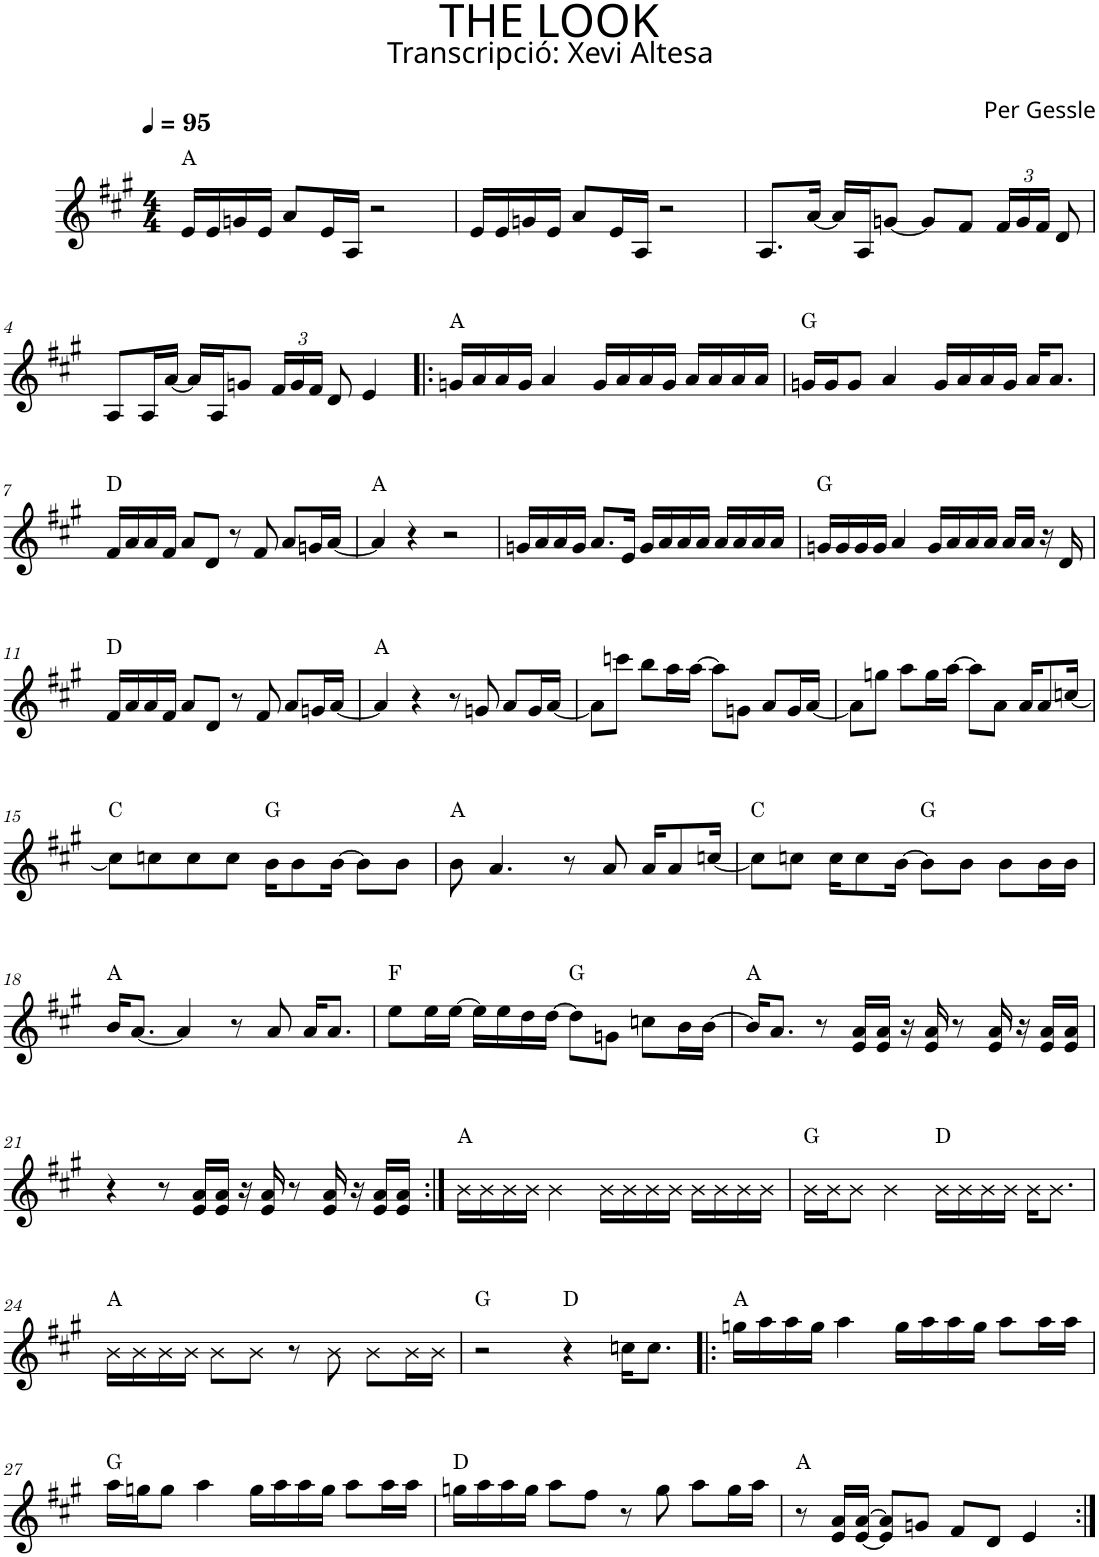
**kern	**harte
*part1	*part1
*staff1	*
*I"P1	*
*clefG2	*
*k[f#c#g#]	*
*A:	*
*M4/4	*
*MM95	*
=1	=1
16e/LL	A:maj
16e/	.
16gn/	.
16e/JJ	.
8a/L	.
16e/L	.
16A/JJ	.
2r	.
=2	=2
16e/LL	.
16e/	.
16gn/	.
16e/JJ	.
8a/L	.
16e/L	.
16A/JJ	.
2r	.
=3	=3
8.A/L	.
[<16a/Jk	.
16a/LL]	.
16A/J	.
[<8gn/J	.
8g/L]	.
8f#/J	.
*Xbrackettup	*
24f#/LL	.
24g/	.
24f#/JJ	.
8d/	.
!!LO:LB:g=z
=4	=4
8A/L	.
16A/L	.
[<16a/JJ	.
16a/LL]	.
16A/J	.
8gn/J	.
24f#/LL	.
24g/	.
24f#/JJ	.
8d/	.
4e/	.
=5!|:	=5!|:
16gn/LL	A:maj
16a/	.
16a/	.
16g/JJ	.
4a/	.
16g/LL	.
16a/	.
16a/	.
16g/JJ	.
16a/LL	.
16a/	.
16a/	.
16a/JJ	.
=6	=6
16gn/LL	G:maj
16g/J	.
8g/J	.
4a/	.
16g/LL	.
16a/	.
16a/	.
16g/JJ	.
16a/KL	.
8.a/J	.
!!LO:LB:g=z
=7	=7
16f#/LL	D:maj
16a/	.
16a/	.
16f#/JJ	.
8a/L	.
8d/J	.
8r	.
8f#/	.
8a/L	.
16gn/L	.
[<16a/JJ	.
=8	=8
4a/]	A:maj
4r	.
2r	.
=9	=9
16gn/LL	.
16a/	.
16a/	.
16g/JJ	.
8.a/L	.
16e/Jk	.
16g/LL	.
16a/	.
16a/	.
16a/JJ	.
16a/LL	.
16a/	.
16a/	.
16a/JJ	.
=10	=10
16gn/LL	G:maj
16g/	.
16g/	.
16g/JJ	.
4a/	.
16g/LL	.
16a/	.
16a/	.
16a/JJ	.
16a/LL	.
16a/JJ	.
16r	.
16d/	.
!!LO:LB:g=z
=11	=11
16f#/LL	D:maj
16a/	.
16a/	.
16f#/JJ	.
8a/L	.
8d/J	.
8r	.
8f#/	.
8a/L	.
16gn/L	.
[<16a/JJ	.
=12	=12
4a/]	A:maj
4r	.
8r	.
8gn/	.
8a/L	.
16g/L	.
[<16a/JJ	.
=13	=13
8a\L]	.
8cccn\J	.
8bb\L	.
16aa\L	.
[>16aa\JJ	.
8aa\L]	.
8gn\J	.
8a/L	.
16g/L	.
[<16a/JJ	.
=14	=14
8a\L]	.
8ggn\J	.
8aa\L	.
16gg\L	.
[>16aa\JJ	.
8aa\L]	.
8a\J	.
16a/KL	.
8a/	.
[<16ccn/Jk	.
!!LO:LB:g=z
=15	=15
8cc\L]	C:maj
8ccn\	.
8cc\	.
8cc\J	.
16b\KL	G:maj
8b\	.
[>16b\Jk	.
8b\L]	.
8b\J	.
=16	=16
8b\	A:maj
4.a/	.
8r	.
8a/	.
16a/KL	.
8a/	.
[<16ccn/Jk	.
=17	=17
8cc\L]	C:maj
8ccn\J	.
16cc\KL	.
8cc\	.
[>16b\Jk	.
8b\L]	G:maj
8b\J	.
8b\L	.
16b\L	.
16b\JJ	.
!!LO:LB:g=z
=18	=18
16b/KL	A:maj
[<8.a/J	.
4a/]	.
8r	.
8a/	.
16a/KL	.
8.a/J	.
=19	=19
8ee\L	F:maj
16ee\L	.
[>16ee\JJ	.
16ee\LL]	.
16ee\	.
16dd\	.
[>16dd\JJ	.
8dd\L]	G:maj
8gn\J	.
8ccn\L	.
16b\L	.
[>16b\JJ	.
=20	=20
16b/KL]	A:maj
8.a/J	.
8r	.
16e/ 16a/LL	.
16e/ 16a/JJ	.
16r	.
16e/ 16a/	.
8r	.
16e/ 16a/	.
16r	.
16e/ 16a/LL	.
16e/ 16a/JJ	.
!!LO:LB:g=z
=21	=21
4r	.
8r	.
16e/ 16a/LL	.
16e/ 16a/JJ	.
16r	.
16e/ 16a/	.
8r	.
16e/ 16a/	.
16r	.
16e/ 16a/LL	.
16e/ 16a/JJ	.
=22:|!	=22:|!
16b\LL	A:maj
16b\	.
16b\	.
16b\JJ	.
4b\	.
16b\LL	.
16b\	.
16b\	.
16b\JJ	.
16b\LL	.
16b\	.
16b\	.
16b\JJ	.
=23	=23
16b\LL	G:maj
16b\J	.
8b\J	.
4b\	.
16b\LL	D:maj
16b\	.
16b\	.
16b\JJ	.
16b\KL	.
8.b\J	.
!!LO:LB:g=z
=24	=24
16b\LL	A:maj
16b\	.
16b\	.
16b\JJ	.
8b\L	.
8b\J	.
8r	.
8b\	.
8b\L	.
16b\L	.
16b\JJ	.
=25	=25
2r	G:maj
4r	D:maj
16ccn\KL	.
8.cc\J	.
=26!|:	=26!|:
16ggn\LL	A:maj
16aa\	.
16aa\	.
16gg\JJ	.
4aa\	.
16gg\LL	.
16aa\	.
16aa\	.
16gg\JJ	.
8aa\L	.
16aa\L	.
16aa\JJ	.
!!LO:LB:g=z
=27	=27
16aa\LL	G:maj
16ggn\J	.
8gg\J	.
4aa\	.
16gg\LL	.
16aa\	.
16aa\	.
16gg\JJ	.
8aa\L	.
16aa\L	.
16aa\JJ	.
=28	=28
16ggn\LL	D:maj
16aa\	.
16aa\	.
16gg\JJ	.
8aa\L	.
8ff#\J	.
8r	.
8gg\	.
8aa\L	.
16gg\L	.
16aa\JJ	.
=29	=29
8r	A:maj
16e/ 16a/LL	.
[<16e/ [>16a/JJ	.
8e/] 8a/]L	.
8gn/J	.
8f#/L	.
8d/J	.
4e/	.
=:|!	=:|!
*-	*-
